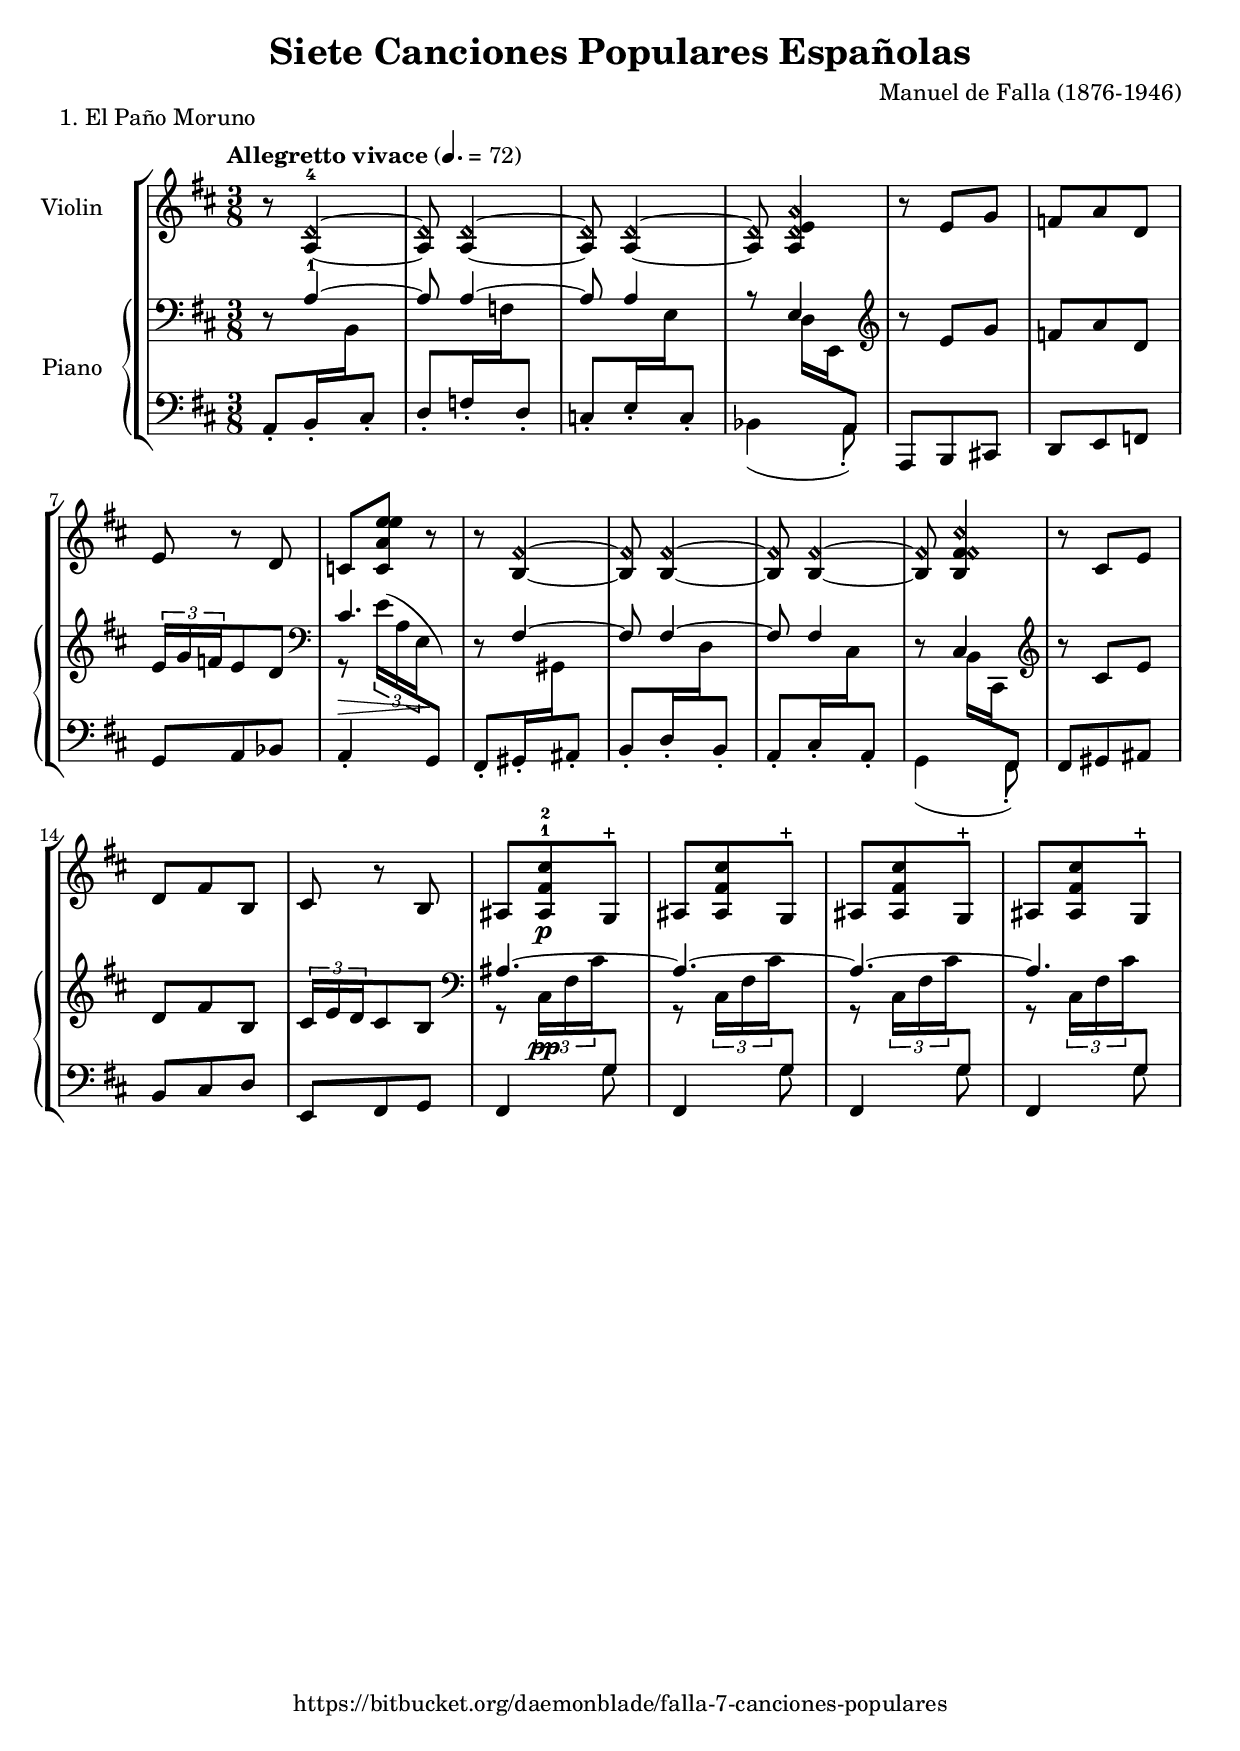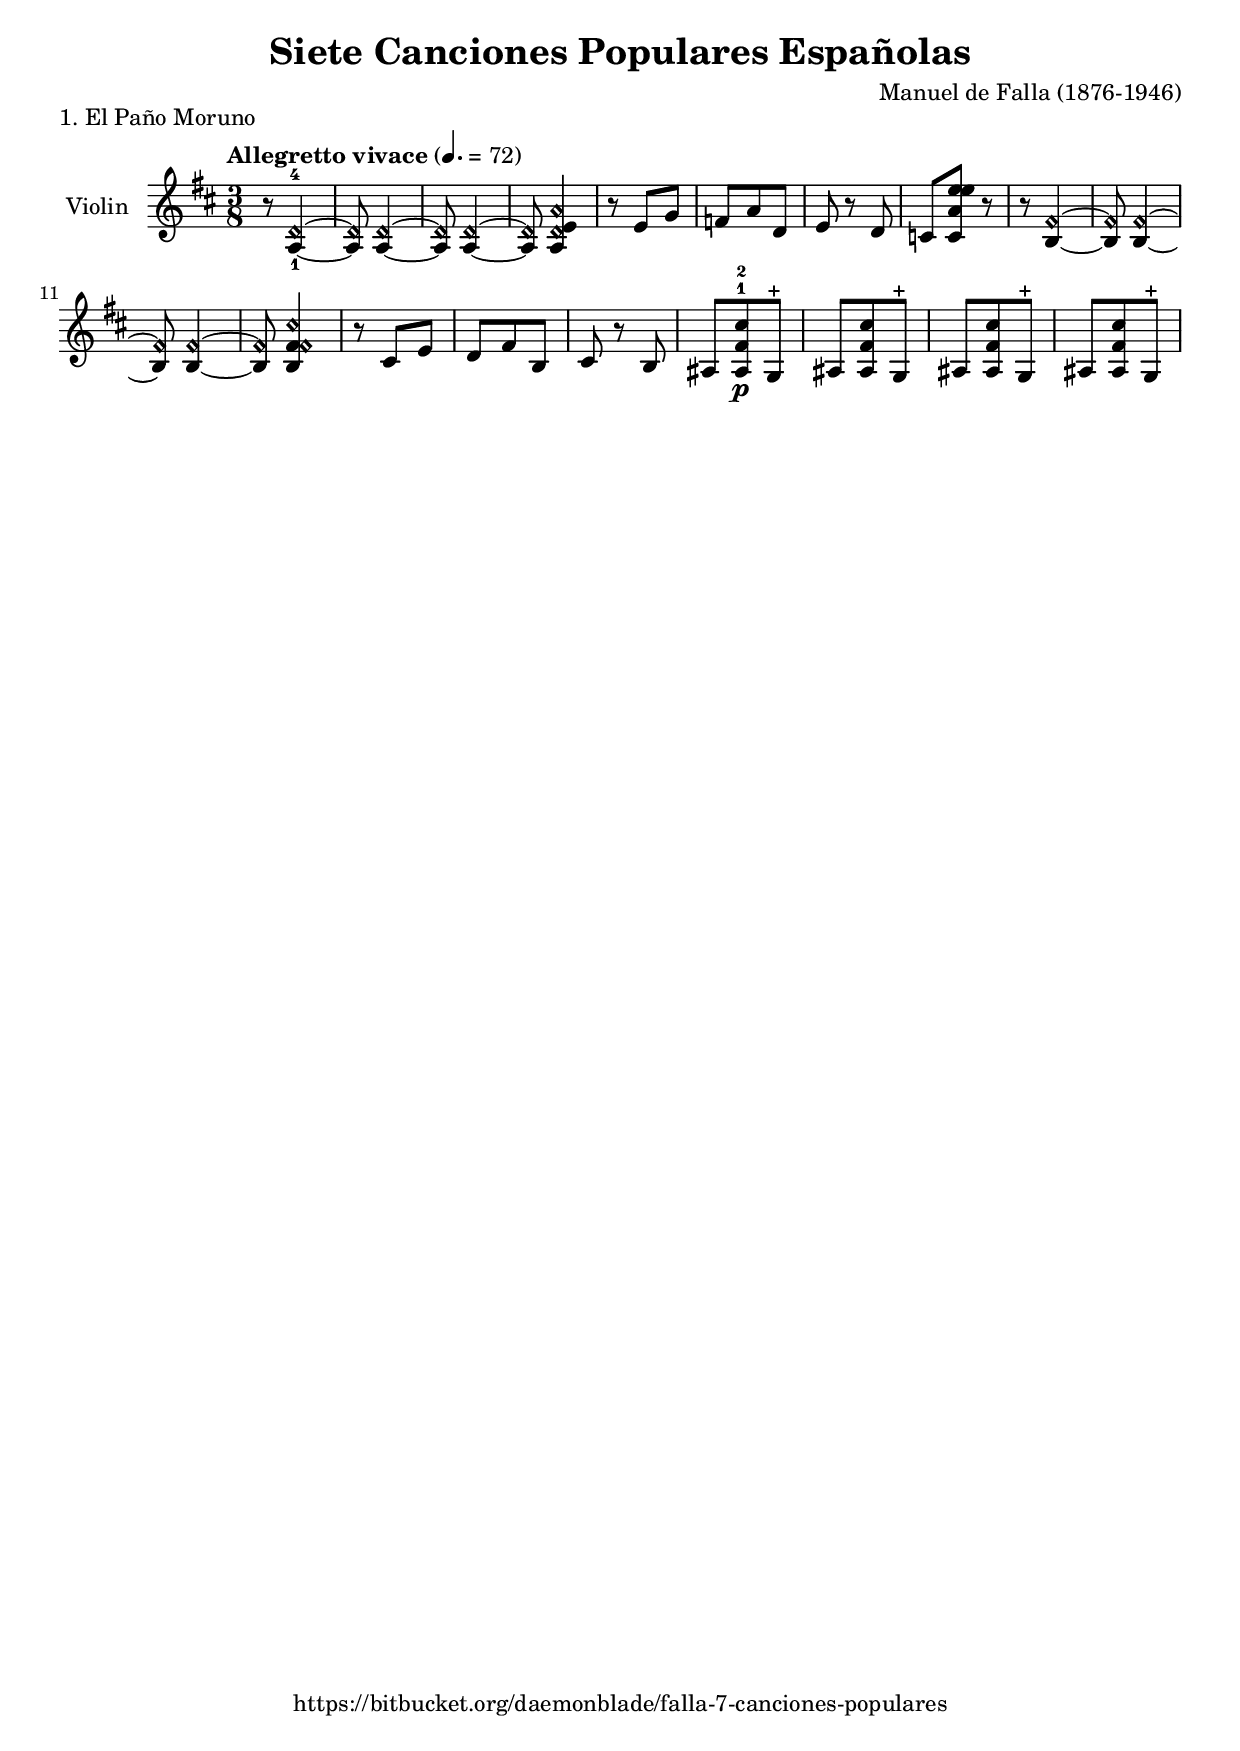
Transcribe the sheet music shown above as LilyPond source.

%
% Siete Canciones Populares Españolas
%
% copyright: 2016 Jonathan Chen
% source: https://bitbucket.org/daemonblade/falla-7-canciones-populares
% style: indent 2 spaces, 80 cols, 1 bar/line
%
\version "2.18.2"

\header
{
  title = "Siete Canciones Populares Españolas"
  composer = "Manuel de Falla (1876-1946)"
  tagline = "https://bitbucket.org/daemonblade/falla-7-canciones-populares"
}

pa_begin =
{
  \tempo "Allegretto vivace" 4. = 72
  \time 3/8
  \key b \minor
}

pa_violin = \new Voice \relative c''
{
  \set Staff.instrumentName = #"Violin "
  r8 <a,-1 d-4\harmonic>4 ~
  <a d\harmonic>8 <a d\harmonic>4 ~
  <a d\harmonic>8 <a d\harmonic>4 ~
  <a d\harmonic>8 <a d\harmonic e a\harmonic>4
  r8 e' g
  f a d,
  e r d
  c <c a' e' e> r
  r <b fis'\harmonic>4 ~
  <b fis'\harmonic>8 <b fis'\harmonic>4 ~
  <b fis'\harmonic>8 <b fis'\harmonic>4 ~
  <b fis'\harmonic>8 <b fis' fis\harmonic cis'\harmonic>4
  r8 cis e
  d fis b,
  cis r b
  ais <ais^1 fis'-2 cis'>\p g-+
  \repeat unfold 3 { ais <ais fis' cis'> g-+ }
}

pa_piano_upper = \relative c''
{
  \clef bass
  r8
    <<
      {
        a,4 ~
      } \\
      {
        s4
      }
    >>
  <<
    {
      a8 a4 ~
      a8 a4
      r8 e4
    } \\
    {
      s4.
      s4.
      s4.
    }
  >>
  \clef treble
  r8 e' g
  f a d,
  \tuplet 3/2 { e16 g f } e8 d
  \clef bass
  <<
    {
      cis4.
    } \\
    {
      r8\>
        \slurUp
        \tuplet 3/2 {e16([ a, e\! }
        \change Staff = "lower"
        \override Stem.direction = #UP
        g,8)]
        \change Staff = "upper"
        \revert Stem.direction
        \slurNeutral
    }
  >>
  r8
    <<
      {
        fis'4 ~
      } \\
      {
        s4
      }
    >>
  <<
    {
      fis8 fis4 ~
      fis8 fis4
    } \\
    {
      s4.
      s4.
    }
  >>
  r8 cis4
  \clef treble
  r8 cis' e
  d fis b,
  \tuplet 3/2 { cis16 e d } cis8 b
  \clef bass
  <<
    {
      ais4. ~
      ais ~
      ais ~
      ais
    } \\
    {
      r8 \tuplet 3/2 { cis,16[\pp fis cis' }
        \change Staff = "lower"
        \override Stem.direction = #UP
        g8]
        \change Staff = "upper"
        \revert Stem.direction
      \repeat unfold 3
        {
          r8 \tuplet 3/2 { cis,16 fis cis' }
            \change Staff = "lower"
            \override Stem.direction = #UP
            g8]
            \change Staff = "upper"
            \revert Stem.direction
        }
    }
  >>
}

pa_piano_lower = \relative c
{
  \clef bass
  a8-. b16-.
    \change Staff = "upper"
    b
    \change Staff = "lower"
    cis8-.
  d-. f16-.
    \change Staff = "upper"
    f
    \change Staff = "lower"
    d8-.
  c-. e16-.
    \change Staff = "upper"
    e
    \change Staff = "lower"
    c8-.
  <<
    {
      s8
        \change Staff = "upper"
        \override Stem.direction = #DOWN
        d16 e,
        \change Staff = "lower"
        \override Stem.direction = #UP
        a8
        \revert Stem.direction
    } \\
    {
      bes4( a8)-.
    }
  >>
  a, b cis!
  d e f
  g a bes
  a4-. s8
  fis8-. gis16-.
    \change Staff = "upper"
    gis
    \change Staff = "lower"
    ais8-.
  b-. d16-.
    \change Staff = "upper"
    d
    \change Staff = "lower"
    b8-.
  a-. cis16-.
    \change Staff = "upper"
    cis
    \change Staff = "lower"
    a8-.
  <<
    {
      s8
        \change Staff = "upper"
        \override Stem.direction = #DOWN
        b16 cis,
        \change Staff = "lower"
        \override Stem.direction = #UP
        fis8
        \revert Stem.direction
    } \\
    {
      g4( fis8)-.
    }
  >>
  fis gis ais
  b cis d
  e, fis g
  fis4 g'8
  \repeat unfold 3 { fis,4 g'8 }
}

%%%%%%%%%%%%%%%%%%%%%%%%%%%%%%%%%%%%%%%%%%%%%%%%%%%%%%%%%%%%%%%%%%%%%%%%%%%%%%%%
%
% Book Generation
%
%%%%%%%%%%%%%%%%%%%%%%%%%%%%%%%%%%%%%%%%%%%%%%%%%%%%%%%%%%%%%%%%%%%%%%%%%%%%%%%%

\book
{
  \bookOutputSuffix "All"
  \score
  {
    \new StaffGroup
    <<
      \new Staff << \pa_begin \pa_violin >>
      \new PianoStaff
      <<
        \set PianoStaff.instrumentName = #"Piano "
        \new Staff = "upper" << \pa_begin \pa_piano_upper >>
        \new Staff = "lower" << \pa_begin \pa_piano_lower >>
      >>
    >>
    \header
    {
      piece = "1. El Paño Moruno"
    }
  }
}

\book
{
  \bookOutputSuffix "Violin"
  \score
  {
    \new Staff << \pa_begin \pa_violin >>
  }
  \header
  {
    piece = "1. El Paño Moruno"
  }
}
